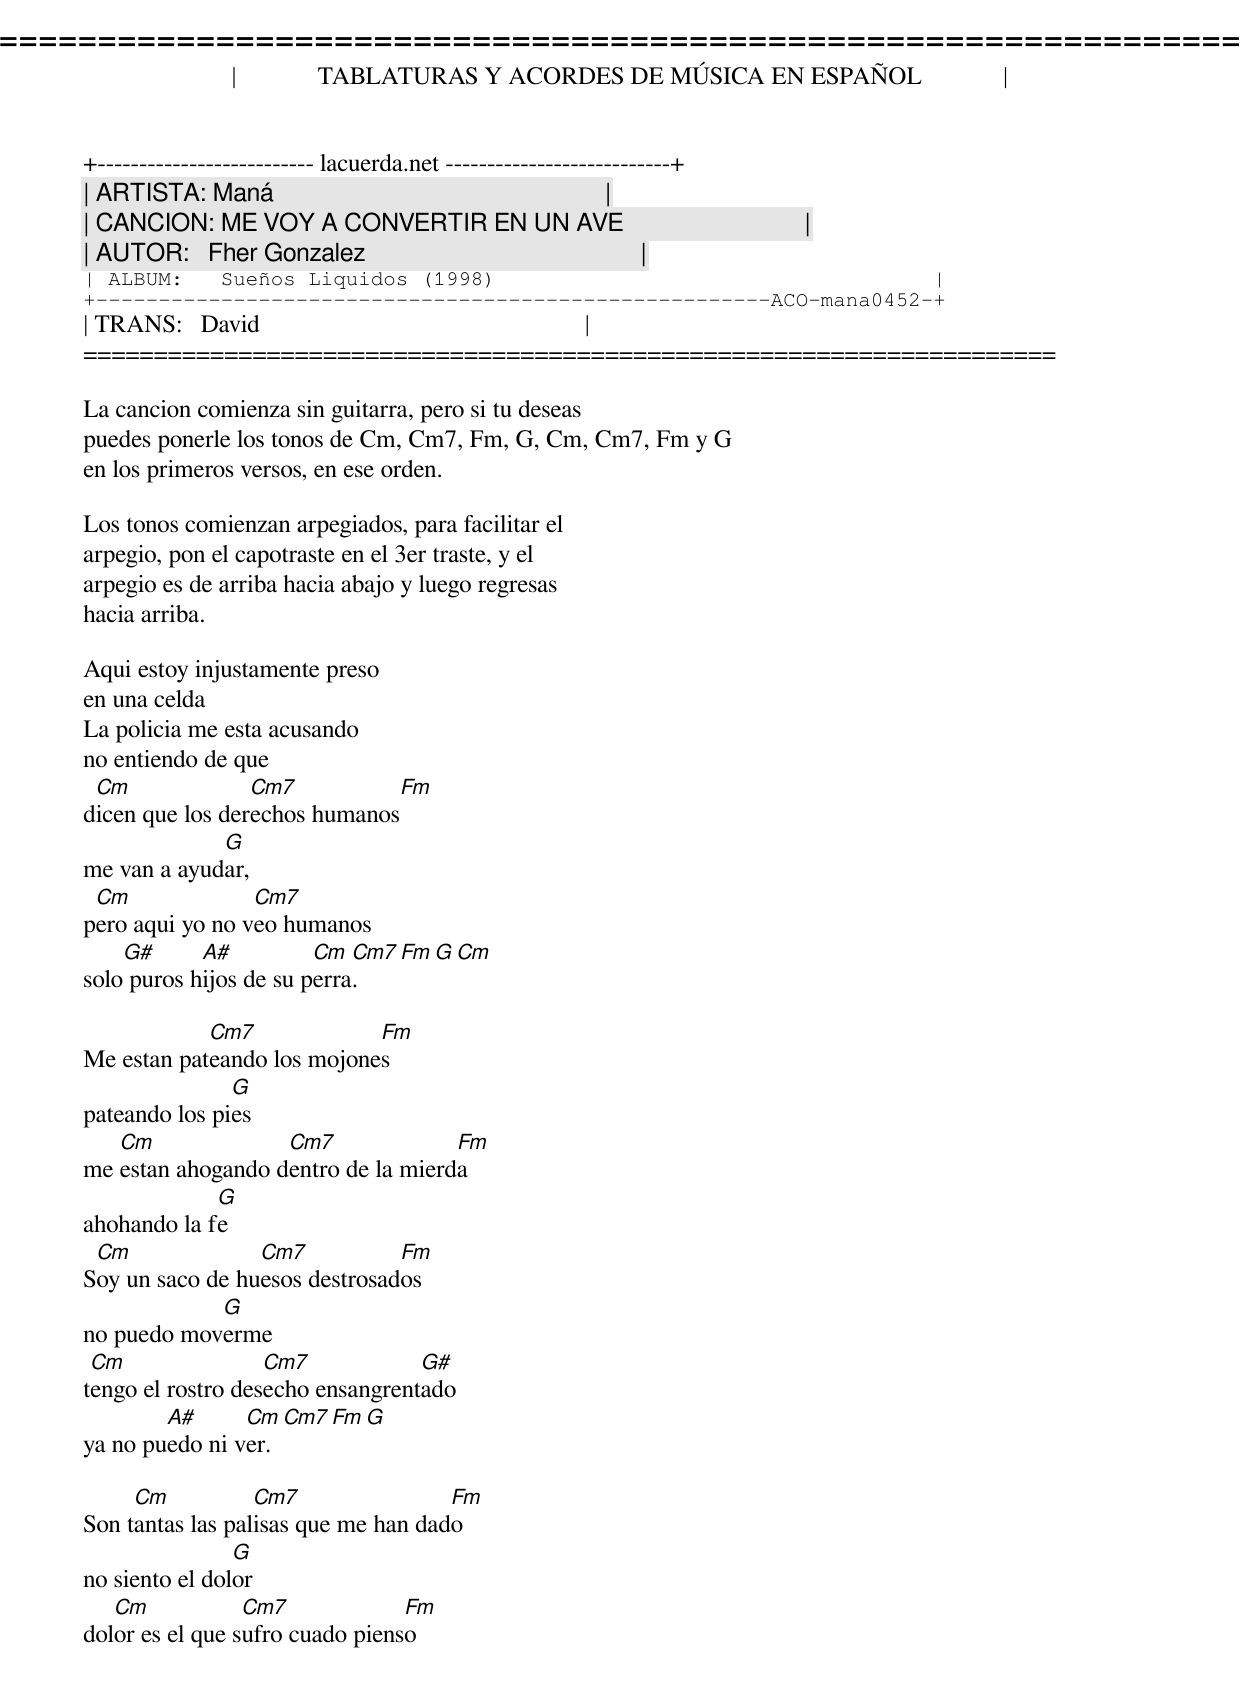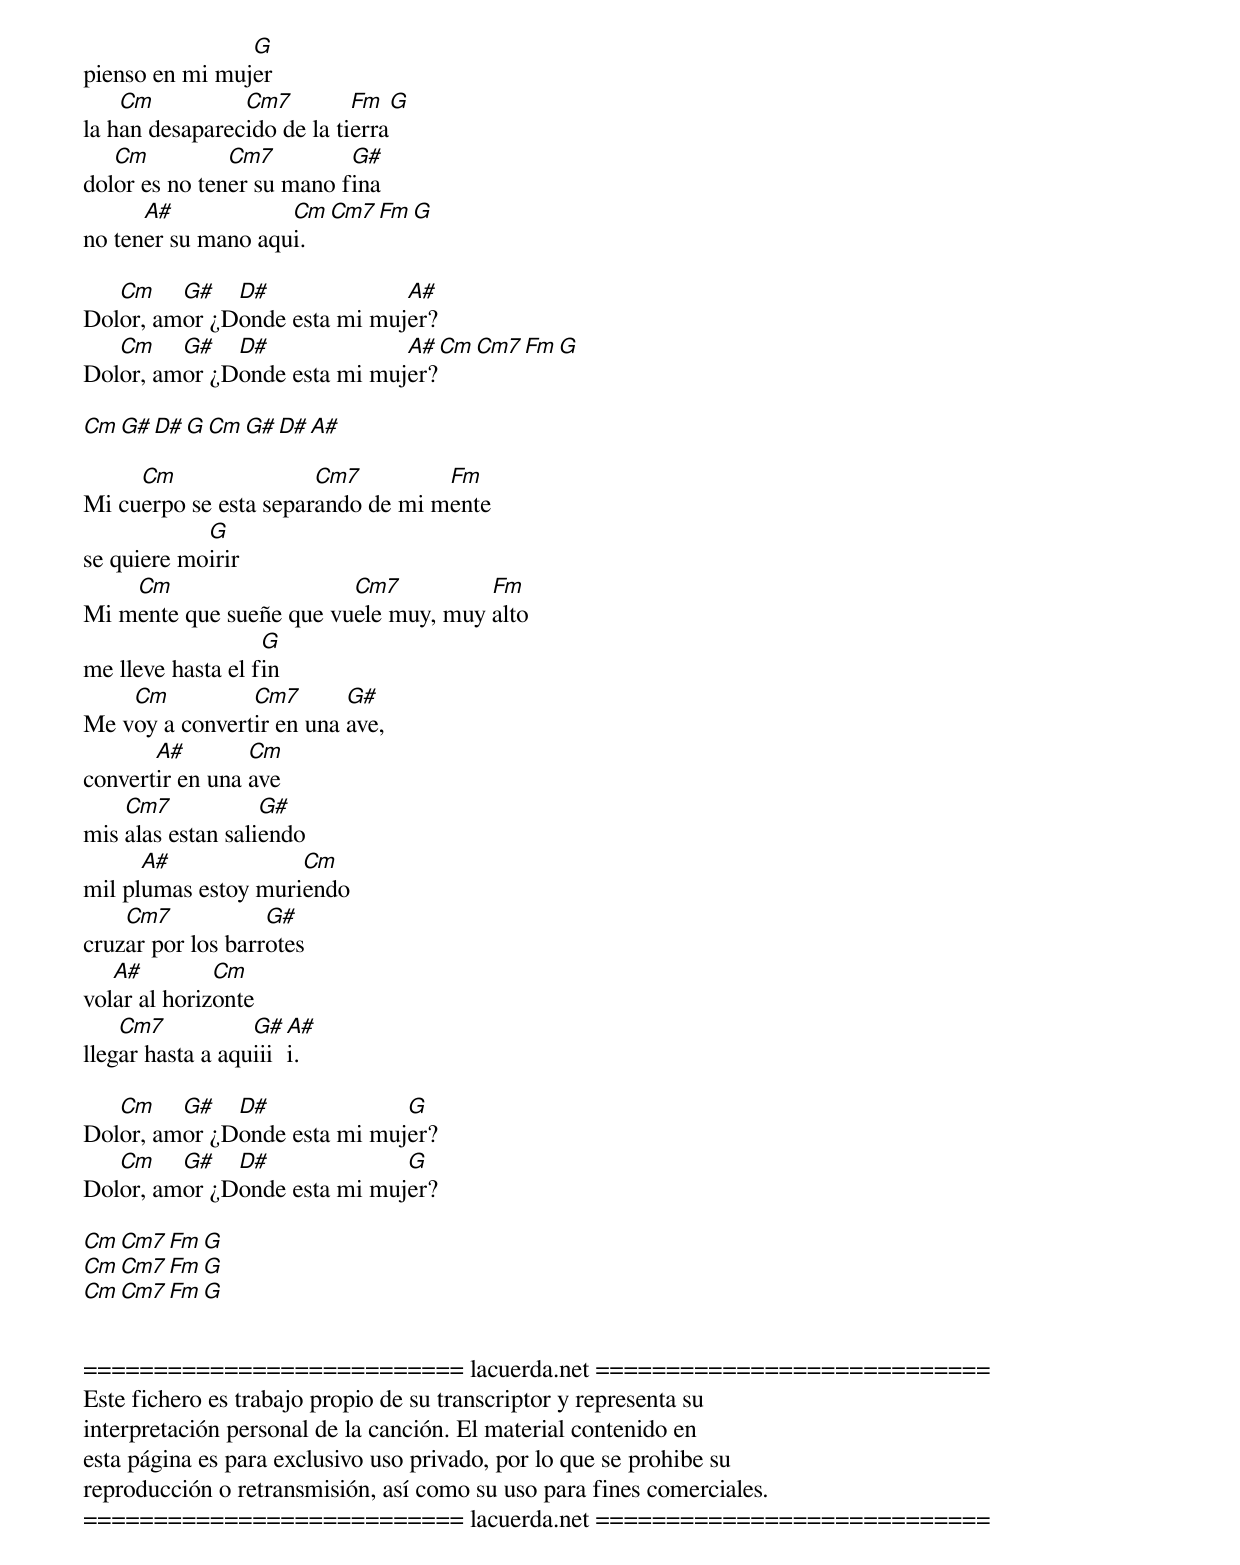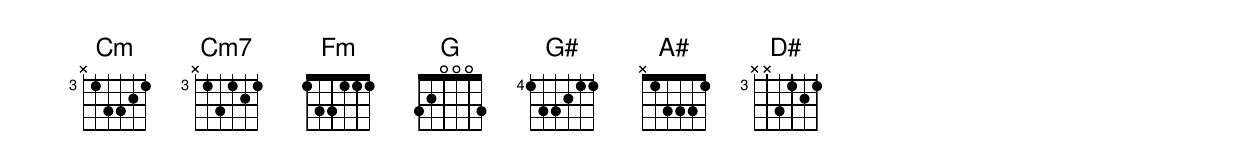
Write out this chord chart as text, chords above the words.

=====================================================================
|             TABLATURAS Y ACORDES DE MÚSICA EN ESPAÑOL             |
+-------------------------- lacuerda.net ---------------------------+
| ARTISTA: Maná                                                     |
| CANCION: ME VOY A CONVERTIR EN UN AVE                             |
| AUTOR:   Fher Gonzalez                                            |
| ALBUM:   Sueños Liquidos (1998)                                   |
+------------------------------------------------------ACO-mana0452-+
| TRANS:   David                                                    |
=====================================================================

La cancion comienza sin guitarra, pero si tu deseas
puedes ponerle los tonos de Cm, Cm7, Fm, G, Cm, Cm7, Fm y G
en los primeros versos, en ese orden.

Los tonos comienzan arpegiados, para facilitar el
arpegio, pon el capotraste en el 3er traste, y el
arpegio es de arriba hacia abajo y luego regresas
hacia arriba.

Aqui estoy injustamente preso
en una celda
La policia me esta acusando
no entiendo de que
 Cm              Cm7           Fm
dicen que los derechos humanos
             G
me van a ayudar,
 Cm              Cm7
pero aqui yo no veo humanos
    G#      A#          Cm  Cm7 Fm G Cm
solo puros hijos de su perra.

            Cm7             Fm
Me estan pateando los mojones
               G
pateando los pies
   Cm              Cm7              Fm
me estan ahogando dentro de la mierda
             G
ahohando la fe
 Cm              Cm7           Fm
Soy un saco de huesos destrosados
            G
no puedo moverme
 Cm                Cm7            G#
tengo el rostro desecho ensangrentado
        A#      Cm Cm7 Fm G
ya no puedo ni ver.

     Cm           Cm7                Fm
Son tantas las palisas que me han dado
                G
no siento el dolor
   Cm            Cm7             Fm
dolor es el que sufro cuado pienso
                G
pienso en mi mujer
    Cm          Cm7         Fm  G
la han desaparecido de la tierra
   Cm          Cm7         G#
dolor es no tener su mano fina
      A#            Cm Cm7 Fm G
no tener su mano aqui.

   Cm    G#   D#              A#
Dolor, amor ¿Donde esta mi mujer?
   Cm    G#   D#              A# Cm Cm7 Fm G
Dolor, amor ¿Donde esta mi mujer?

Cm G# D# G Cm G# D# A#

     Cm                Cm7         Fm
Mi cuerpo se esta separando de mi mente
            G
se quiere moirir
    Cm                   Cm7          Fm
Mi mente que sueñe que vuele muy, muy alto
                   G
me lleve hasta el fin
    Cm          Cm7       G#
Me voy a convertir en una ave,
       A#        Cm
convertir en una ave
    Cm7            G#
mis alas estan saliendo
      A#             Cm
mil plumas estoy muriendo
    Cm7            G#
cruzar por los barrotes
   A#         Cm
volar al horizonte
    Cm7           G# A#
llegar hasta a aquiiii.

   Cm    G#   D#              G
Dolor, amor ¿Donde esta mi mujer?
   Cm    G#   D#              G
Dolor, amor ¿Donde esta mi mujer?

Cm Cm7 Fm G
Cm Cm7 Fm G
Cm Cm7 Fm G


=========================== lacuerda.net ============================
Este fichero es trabajo propio de su transcriptor y representa su
interpretación personal de la canción. El material contenido en
esta página es para exclusivo uso privado, por lo que se prohibe su
reproducción o retransmisión, así como su uso para fines comerciales.
=========================== lacuerda.net ============================
